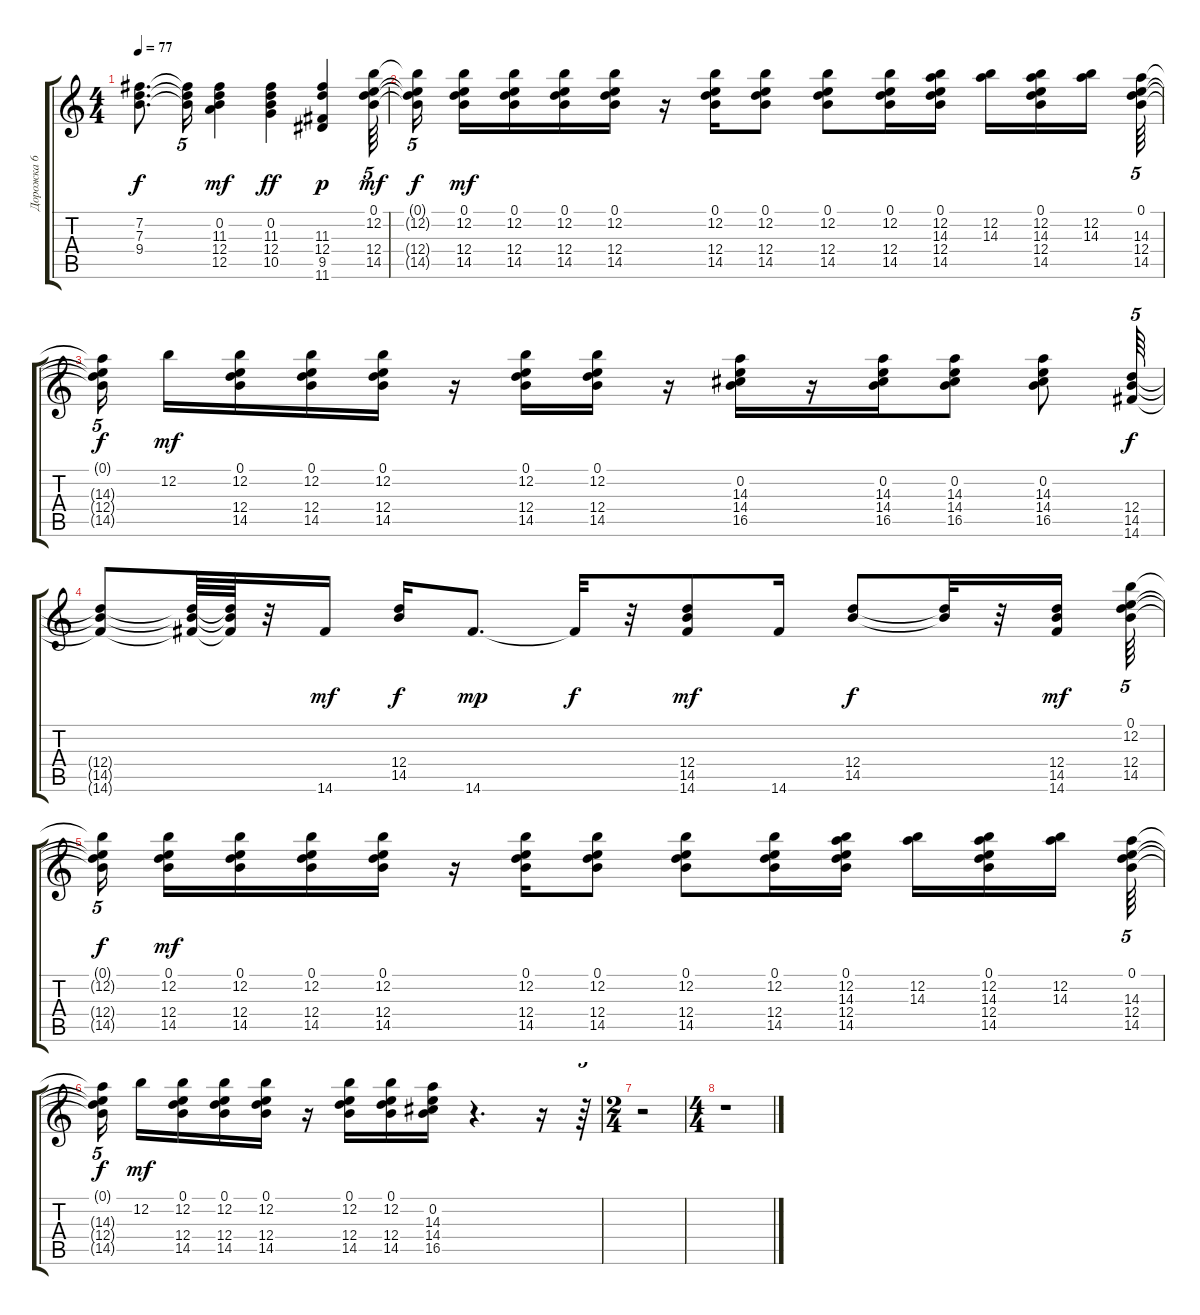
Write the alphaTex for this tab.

\track ("Дорожка 6" "Дорожка 6") {instrument acousticguitarsteel}
\staff {score tabs}
\tuning (E4 B3 G3 D3 A2 E2) {hide}
\ts (4 4)
\tempo 77
\clef g2
\ks c
(7.2{t} 7.3{t} 9.4{t}).8{d dy f} (7.2{t} 7.3{t} 9.4{t}).16{tu (5 4)} (0.2 11.3 12.4 12.5).4{dy mf} (0.2 11.3 12.4 10.5).4{dy ff} (11.3 12.4 9.5 11.6).4{dy p} (0.1 12.2 12.4 14.5).64{tu (5 4) dy mf} |
(0.1{t} 12.2{t} 12.4{t} 14.5{t}).16{tu (5 4) dy f beam splitsecondary} (0.1 12.2 12.4 14.5).16{dy mf} (0.1 12.2 12.4 14.5).16 (0.1 12.2 12.4 14.5).16 (0.1 12.2 12.4 14.5).16 r.16 (0.1 12.2 12.4 14.5).16 (0.1 12.2 12.4 14.5).8 (0.1 12.2 12.4 14.5).8 (0.1 12.2 12.4 14.5).16 (0.1 12.2 14.3 12.4 14.5).16 (12.2 14.3).16 (0.1 12.2 14.3 12.4 14.5).16 (12.2 14.3).16{beam splitsecondary} (0.1 14.3 12.4 14.5).64{tu (5 4)} |
(0.1{t} 14.3{t} 12.4{t} 14.5{t}).16{tu (5 4) dy f beam splitsecondary} 12.2.16{dy mf} (0.1 12.2 12.4 14.5).16 (0.1 12.2 12.4 14.5).16 (0.1 12.2 12.4 14.5).16 r.16 (0.1 12.2 12.4 14.5).16 (0.1 12.2 12.4 14.5).16 r.16 (0.2 14.3 14.4 16.5).16 r.16 (0.2 14.3 14.4 16.5).16 (0.2 14.3 14.4 16.5).8 (0.2 14.3 14.4 16.5).8 (12.4 14.5 14.6).64{tu (5 4) dy f} |
(12.4{t} 14.5{t} 14.6{t}).8 (12.4{t} 14.5{t} 14.6{t}).64 (12.4{t} 14.5{t} 14.6{t}).64 r.32 14.6.16{dy mf} (12.4 14.5).16{dy f} 14.6.8{d dy mp} 14.6{t}.32{dy f} r.32 (12.4 14.5 14.6).8{dy mf} 14.6.16 (12.4 14.5).8{dy f} (12.4{t} 14.5{t}).32 r.32 (12.4 14.5 14.6).16{dy mf} (0.1 12.2 12.4 14.5).64{tu (5 4)} |
(0.1{t} 12.2{t} 12.4{t} 14.5{t}).16{tu (5 4) dy f beam splitsecondary} (0.1 12.2 12.4 14.5).16{dy mf} (0.1 12.2 12.4 14.5).16 (0.1 12.2 12.4 14.5).16 (0.1 12.2 12.4 14.5).16 r.16 (0.1 12.2 12.4 14.5).16 (0.1 12.2 12.4 14.5).8 (0.1 12.2 12.4 14.5).8 (0.1 12.2 12.4 14.5).16 (0.1 12.2 14.3 12.4 14.5).16 (12.2 14.3).16 (0.1 12.2 14.3 12.4 14.5).16 (12.2 14.3).16{beam splitsecondary} (0.1 14.3 12.4 14.5).64{tu (5 4)} |
(0.1{t} 14.3{t} 12.4{t} 14.5{t}).16{tu (5 4) dy f beam splitsecondary} 12.2.16{dy mf} (0.1 12.2 12.4 14.5).16 (0.1 12.2 12.4 14.5).16 (0.1 12.2 12.4 14.5).16 r.16 (0.1 12.2 12.4 14.5).16 (0.1 12.2 12.4 14.5).16 (0.2 14.3 14.4 16.5).16 r.4{d} r.16 r.64{tu (5 4)} |
\ts (2 4)
r.2 |
\ts (4 4)
r.1
